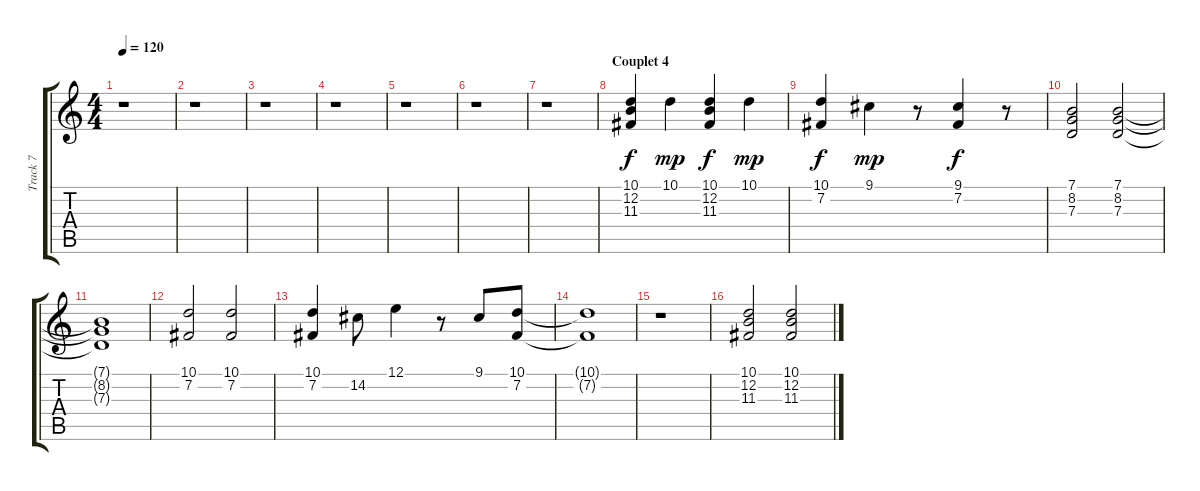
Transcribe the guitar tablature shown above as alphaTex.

\track ("Track 7" "Track 7") {instrument acousticgrandpiano}
\staff {score tabs}
\tuning (E4 B3 G3 D3 A2 E2) {hide}
\ts (4 4)
\tempo 120
\clef g2
\ks c
r.1{dy f} |
r.1 |
r.1 |
r.1 |
r.1 |
r.1 |
r.1 |
\section ("" "Couplet 4")
(10.1 12.2 11.3).4 10.1.4{dy mp} (10.1 12.2 11.3).4{dy f} 10.1.4{dy mp} |
(10.1 7.2).4{dy f} 9.1.4{dy mp} r.8 (9.1 7.2).4{dy f} r.8 |
(7.1 8.2 7.3).2 (7.1 8.2 7.3).2 |
(7.1{t} 8.2{t} 7.3{t}).1 |
(10.1 7.2).2 (10.1 7.2).2 |
(10.1 7.2).4 14.2.8 12.1.4 r.8 9.1.8 (10.1 7.2).8 |
(10.1{t} 7.2{t}).1 |
r.1 |
(10.1 12.2 11.3).2 (10.1 12.2 11.3).2
